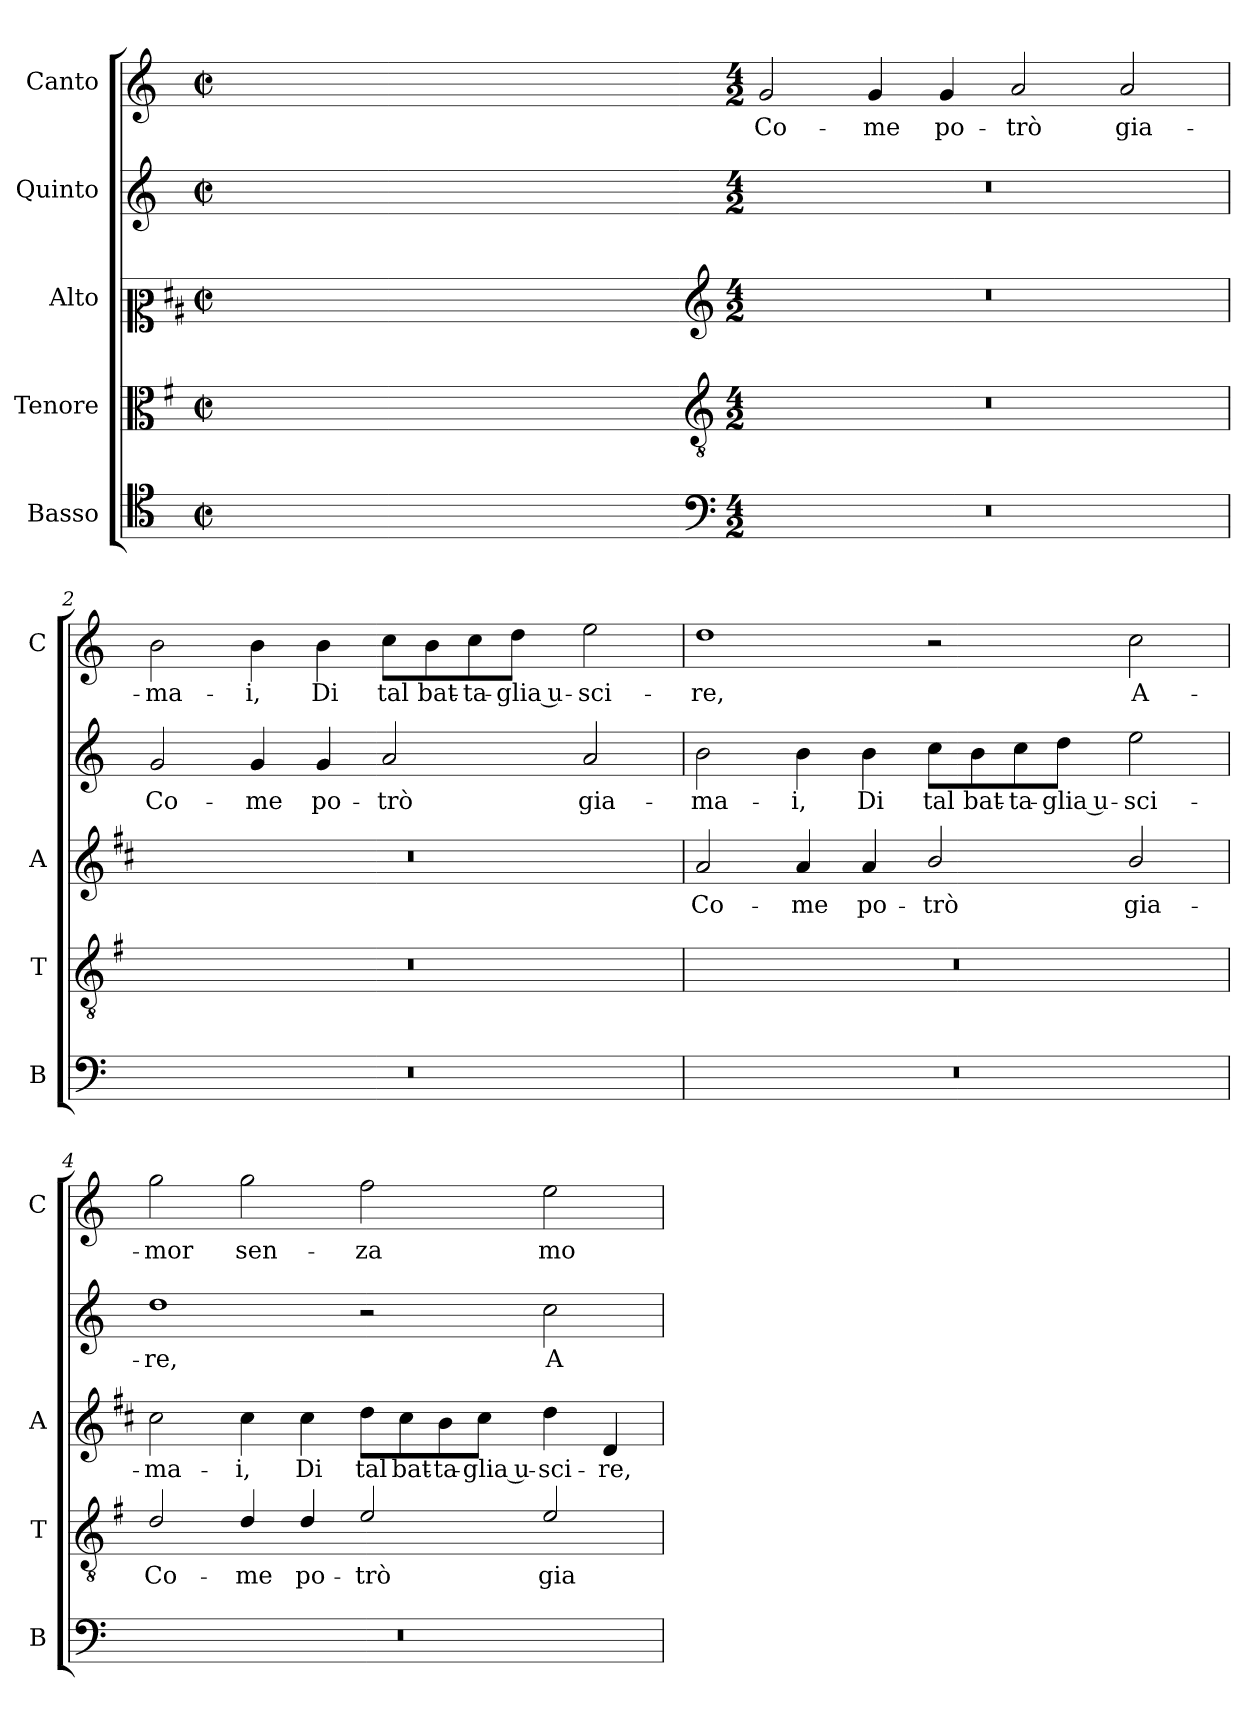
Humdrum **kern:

**kern	**kern	**text	**kern	**text	**kern	**text	**kern	**text
*part5	*part4	*part4	*part3	*part3	*part2	*part2	*part1	*part1
*staff5	*staff4	*staff4	*staff3	*staff3	*staff2	*staff2	*staff1	*staff1
*I"Basso	*I"Tenore	*	*I"Alto	*	*I"Quinto	*	*I"Canto	*
*I'B	*I'T	*	*I'A	*	*	*	*I'C	*
*clefC4	*clefC3	*	*clefC2	*	*clefG2	*	*clefG2	*
*	*ITrd4c7	*	*ITrd1c2	*	*	*	*	*
*k[]	*k[]	*	*k[]	*	*k[]	*	*k[]	*
*C:	*C:	*	*C:	*	*C:	*	*C:	*
*M2/2	*M2/2	*	*M2/2	*	*M2/2	*	*M2/2	*
*met(c|)	*met(c|)	*	*met(c|)	*	*met(c|)	*	*met(c|)	*
=	=	=	=	=	=	=	=	=
1ryy	1ryy	.	1ryy	.	1ryy	.	1ryy	.
=1X-	=1X-	=1X-	=1X-	=1X-	=1X-	=1X-	=1X-	=1X-
4ryy	4ryy	.	4ryy	.	4ryy	.	4ryy	.
4ryy	4ryy	.	4ryy	.	4ryy	.	4ryy	.
4ryy	4ryy	.	4ryy	.	4ryy	.	4ryy	.
4ryy	4ryy	.	4ryy	.	4ryy	.	4ryy	.
=1-	=1-	=1-	=1-	=1-	=1-	=1-	=1-	=1-
*clefF4	*clefGv2	*	*clefG2	*	*	*	*	*
*M4/2	*M4/2	*	*M4/2	*	*M4/2	*	*M4/2	*
!	!	!	!	!	!	!	!	!LO:LY:b
0r	0r	.	0r	.	0r	.	2g/	Co-
!	!	!	!	!	!	!	!	!LO:LY:b
.	.	.	.	.	.	.	4g/	-me
!	!	!	!	!	!	!	!	!LO:LY:b
.	.	.	.	.	.	.	4g/	po-
!	!	!	!	!	!	!	!	!LO:LY:b
.	.	.	.	.	.	.	2a/	-trò
!	!	!	!	!	!	!	!	!LO:LY:b
.	.	.	.	.	.	.	2a/	gia-
=2	=2	=2	=2	=2	=2	=2	=2	=2
!	!	!	!	!	!	!LO:LY:b	!	!LO:LY:b
0r	0r	.	0r	.	2g/	Co-	2b\	-ma-
!	!	!	!	!	!	!LO:LY:b	!	!LO:LY:b
.	.	.	.	.	4g/	-me	4b\	-i,
!	!	!	!	!	!	!LO:LY:b	!	!LO:LY:b
.	.	.	.	.	4g/	po-	4b\	Di
!	!	!	!	!	!	!LO:LY:b	!	!LO:LY:b
.	.	.	.	.	2a/	-trò	8cc\L	tal
!	!	!	!	!	!	!	!	!LO:LY:b
.	.	.	.	.	.	.	8b\	bat-
!	!	!	!	!	!	!	!	!LO:LY:b
.	.	.	.	.	.	.	8cc\	-ta-
!	!	!	!	!	!	!	!	!LO:LY:b
.	.	.	.	.	.	.	8dd\J	-glia u-
!	!	!	!	!	!	!LO:LY:b	!	!LO:LY:b
.	.	.	.	.	2a/	gia-	2ee\	-sci-
=3	=3	=3	=3	=3	=3	=3	=3	=3
!	!	!	!	!LO:LY:b	!	!LO:LY:b	!	!LO:LY:b
0r	0r	.	2g/	Co-	2b\	-ma-	1dd	-re,
!	!	!	!	!LO:LY:b	!	!LO:LY:b	!	!
.	.	.	4g/	-me	4b\	-i,	.	.
!	!	!	!	!LO:LY:b	!	!LO:LY:b	!	!
.	.	.	4g/	po-	4b\	Di	.	.
!	!	!	!	!LO:LY:b	!	!LO:LY:b	!	!
.	.	.	2a/	-trò	8cc\L	tal	2r	.
!	!	!	!	!	!	!LO:LY:b	!	!
.	.	.	.	.	8b\	bat-	.	.
!	!	!	!	!	!	!LO:LY:b	!	!
.	.	.	.	.	8cc\	-ta-	.	.
!	!	!	!	!	!	!LO:LY:b	!	!
.	.	.	.	.	8dd\J	-glia u-	.	.
!	!	!	!	!LO:LY:b	!	!LO:LY:b	!	!LO:LY:b
.	.	.	2a/	gia-	2ee\	-sci-	2cc\	A-
!!LO:LB:g=z
=4	=4	=4	=4	=4	=4	=4	=4	=4
!	!	!LO:LY:b	!	!LO:LY:b	!	!LO:LY:b	!	!LO:LY:b
0r	2G/	Co-	2b\	-ma-	1dd	-re,	2gg\	-mor
!	!	!LO:LY:b	!	!LO:LY:b	!	!	!	!LO:LY:b
.	4G/	-me	4b\	-i,	.	.	2gg\	sen-
!	!	!LO:LY:b	!	!LO:LY:b	!	!	!	!
.	4G/	po-	4b\	Di	.	.	.	.
!	!	!LO:LY:b	!	!LO:LY:b	!	!	!	!LO:LY:b
.	2A/	-trò	8cc\L	tal	2r	.	2ff\	-za
!	!	!	!	!LO:LY:b	!	!	!	!
.	.	.	8b\	bat-	.	.	.	.
!	!	!	!	!LO:LY:b	!	!	!	!
.	.	.	8a\	-ta-	.	.	.	.
!	!	!	!	!LO:LY:b	!	!	!	!
.	.	.	8b\J	-glia u-	.	.	.	.
!	!	!LO:LY:b	!	!LO:LY:b	!	!LO:LY:b	!	!LO:LY:b
.	2A/	gia-	4cc\	-sci-	2cc\	A-	2ee\	mo-
!	!	!	!	!LO:LY:b	!	!	!	!
.	.	.	4c/	-re,	.	.	.	.
=	=	=	=	=	=	=	=	=
*-	*-	*-	*-	*-	*-	*-	*-	*-
